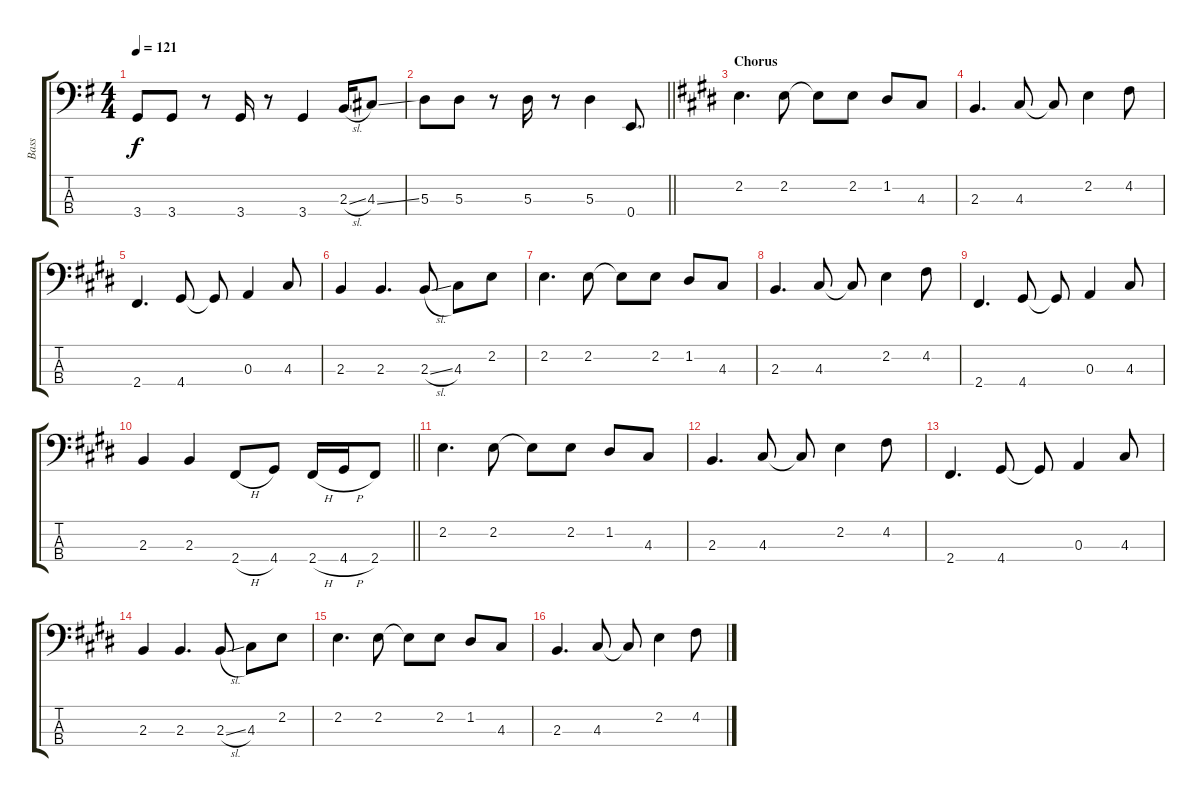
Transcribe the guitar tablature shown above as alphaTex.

\track ("Bass" "Bass") {instrument electricbassfinger}
\staff {score tabs}
\tuning (G2 D2 A1 E1) {hide}
\ts (4 4)
\tempo 121
\clef f4
\ks g
3.4.8{dy f} 3.4.8 r.8 3.4.16 r.8 3.4.4 2.3{sl}.16 4.3{ss}.8 |
\barLineRight lightlight
5.3.8 5.3.8 r.8 5.3.16 r.8 5.3.4 0.4.8{d} |
\section ("" "Chorus")
\ks e
2.2.4{d} 2.2.8 2.2{t}.8 2.2.8 1.2.8 4.3.8 |
2.3.4{d} 4.3.8 4.3{t}.8 2.2.4 4.2.8 |
2.4.4{d} 4.4.8 4.4{t}.8 0.3.4 4.3.8 |
2.3.4 2.3.4{d} 2.3{sl}.8 4.3.8 2.2.8 |
2.2.4{d} 2.2.8 2.2{t}.8 2.2.8 1.2.8 4.3.8 |
2.3.4{d} 4.3.8 4.3{t}.8 2.2.4 4.2.8 |
2.4.4{d} 4.4.8 4.4{t}.8 0.3.4 4.3.8 |
\barLineRight lightlight
2.3.4 2.3.4 2.4{h}.8 4.4.8 2.4{h}.16 4.4{h}.16 2.4.8 |
2.2.4{d} 2.2.8 2.2{t}.8 2.2.8 1.2.8 4.3.8 |
2.3.4{d} 4.3.8 4.3{t}.8 2.2.4 4.2.8 |
2.4.4{d} 4.4.8 4.4{t}.8 0.3.4 4.3.8 |
2.3.4 2.3.4{d} 2.3{sl}.8 4.3.8 2.2.8 |
2.2.4{d} 2.2.8 2.2{t}.8 2.2.8 1.2.8 4.3.8 |
2.3.4{d} 4.3.8 4.3{t}.8 2.2.4 4.2.8
